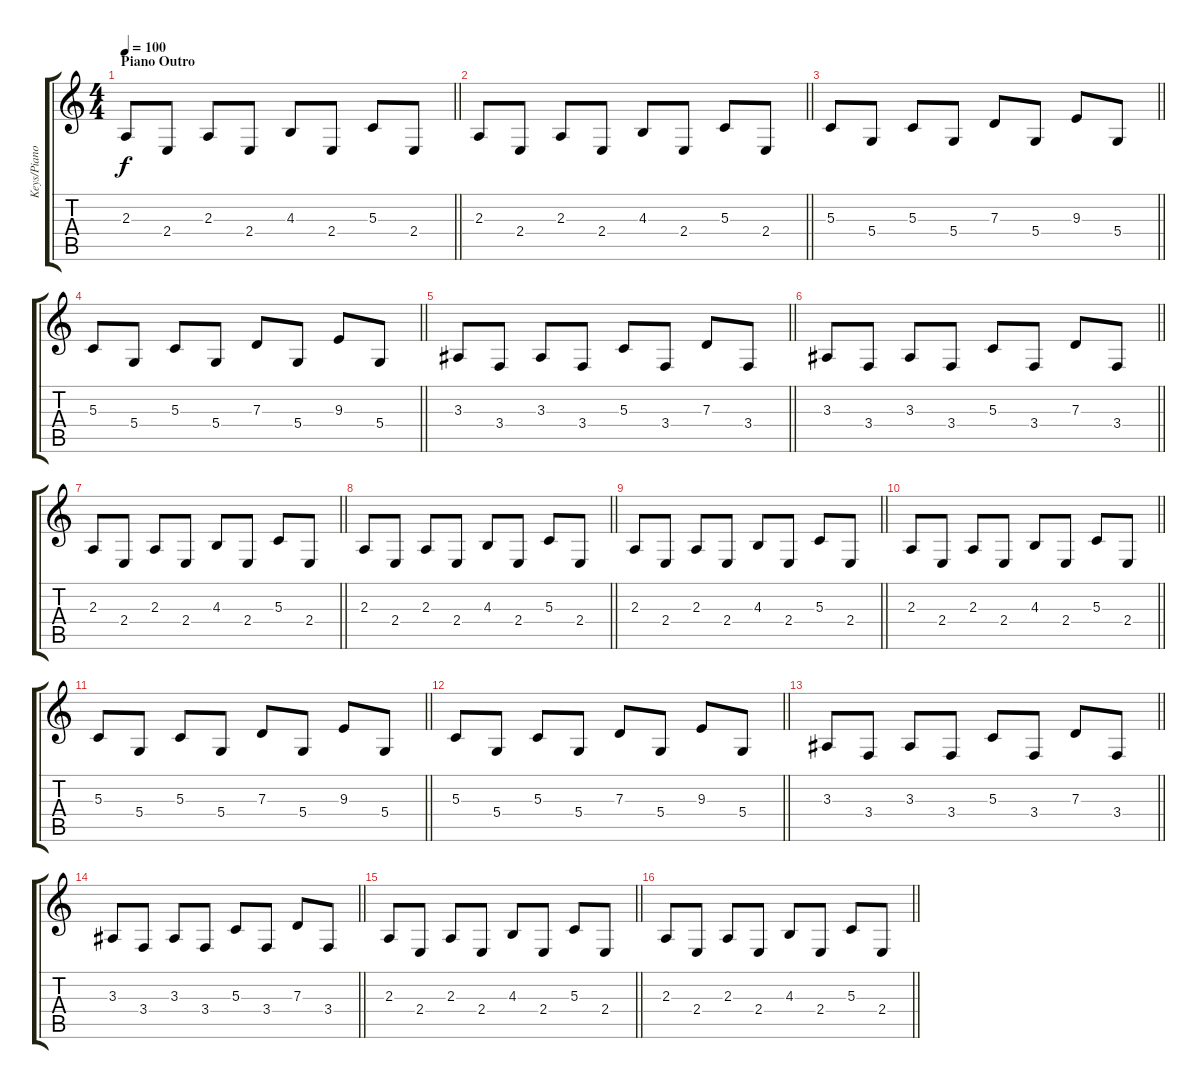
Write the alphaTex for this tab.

\track ("Keys/Piano L.H." "Keys/Piano") {instrument pad2warm}
\staff {score tabs}
\tuning (E4 B3 G3 D3 A2 D2) {hide}
\ts (4 4)
\section ("" "Piano Outro")
\tempo 100
\clef g2
\barLineRight lightlight
\ks c
2.3.8{dy f volume 16 balance 5 instrument acousticgrandpiano} 2.4.8 2.3.8 2.4.8 4.3.8 2.4.8 5.3.8 2.4.8 |
\barLineRight lightlight
2.3.8 2.4.8 2.3.8 2.4.8 4.3.8 2.4.8 5.3.8 2.4.8 |
\barLineRight lightlight
5.3.8 5.4.8 5.3.8 5.4.8 7.3.8 5.4.8 9.3.8 5.4.8 |
\barLineRight lightlight
5.3.8 5.4.8 5.3.8 5.4.8 7.3.8 5.4.8 9.3.8 5.4.8 |
\barLineRight lightlight
3.3.8 3.4.8 3.3.8 3.4.8 5.3.8 3.4.8 7.3.8 3.4.8 |
\barLineRight lightlight
3.3.8 3.4.8 3.3.8 3.4.8 5.3.8 3.4.8 7.3.8 3.4.8 |
\barLineRight lightlight
2.3.8 2.4.8 2.3.8 2.4.8 4.3.8 2.4.8 5.3.8 2.4.8 |
\barLineRight lightlight
2.3.8 2.4.8 2.3.8 2.4.8 4.3.8 2.4.8 5.3.8 2.4.8 |
\barLineRight lightlight
2.3.8{instrument acousticgrandpiano} 2.4.8 2.3.8 2.4.8 4.3.8 2.4.8 5.3.8 2.4.8 |
\barLineRight lightlight
2.3.8 2.4.8 2.3.8 2.4.8 4.3.8 2.4.8 5.3.8 2.4.8 |
\barLineRight lightlight
5.3.8 5.4.8 5.3.8 5.4.8 7.3.8 5.4.8 9.3.8 5.4.8 |
\barLineRight lightlight
5.3.8 5.4.8 5.3.8 5.4.8 7.3.8 5.4.8 9.3.8 5.4.8 |
\barLineRight lightlight
3.3.8 3.4.8 3.3.8 3.4.8 5.3.8 3.4.8 7.3.8 3.4.8 |
\barLineRight lightlight
3.3.8 3.4.8 3.3.8 3.4.8 5.3.8 3.4.8 7.3.8 3.4.8 |
\barLineRight lightlight
2.3.8 2.4.8 2.3.8 2.4.8 4.3.8 2.4.8 5.3.8 2.4.8 |
\barLineRight lightlight
2.3.8 2.4.8 2.3.8 2.4.8 4.3.8 2.4.8 5.3.8 2.4.8
